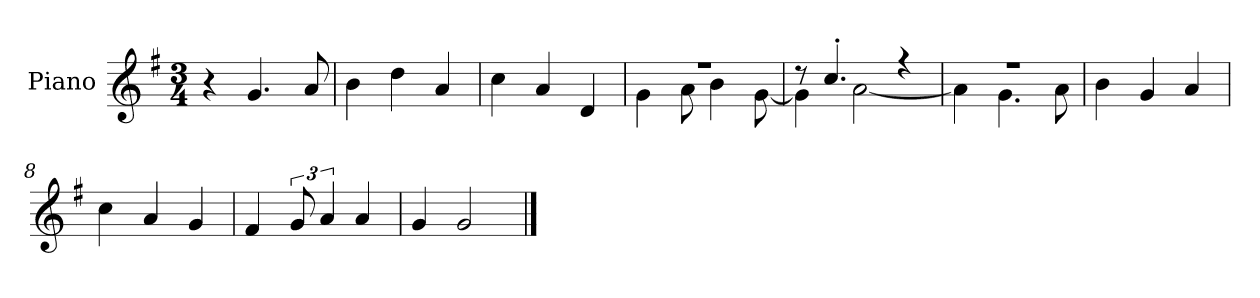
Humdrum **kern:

**kern
*part1
*staff1
*I"Piano
*I'P-no
*clefG2
*k[f#]
*M3/4
*MM169
=1
4r
4.g/
8a/
=2
4b\
4dd\
4a/
=3
4cc\
4a/
4d/
=4
*^
2.r	4g\
.	8a\
.	4b\
.	[8g\
=5	=5
8r	4g\]
4.cc'/	.
.	[2a\
4r	.
=6	=6
2.r	4a\]
.	4.g\
.	8a\
*v	*v
=7
4b\
4g/
4a/
=8
4cc\
4a/
4g/
=9
4f#/
12g/
6a/
4a/
!!LO:LB:g=z
=10
4g/
2g/
==
*-
